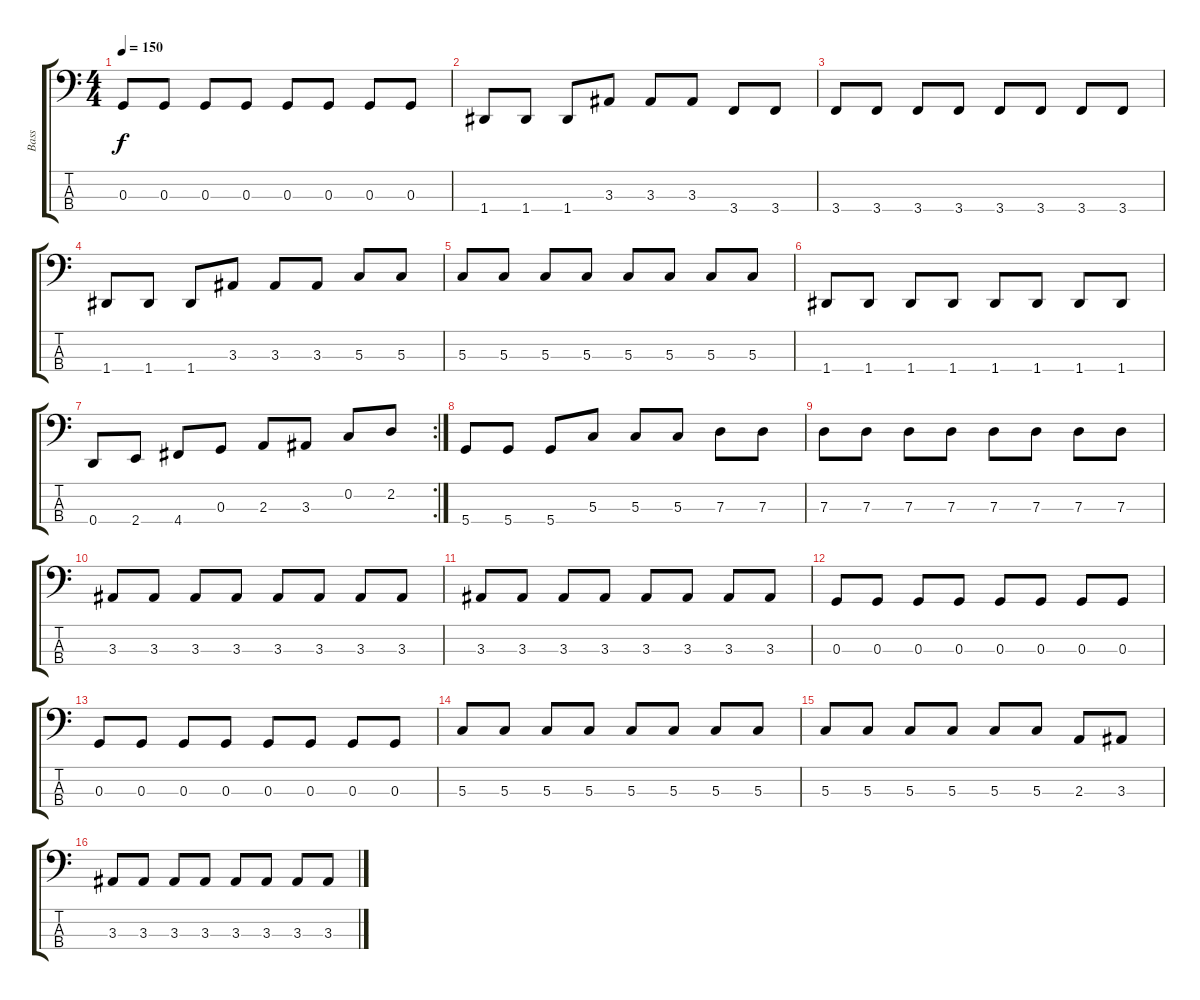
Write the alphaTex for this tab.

\track ("Bass" "Bass") {instrument electricbassfinger}
\staff {score tabs}
\tuning (F2 C2 G1 D1) {hide}
\ts (4 4)
\tempo 150
\clef f4
\ks c
0.3.8{dy f} 0.3.8 0.3.8 0.3.8 0.3.8 0.3.8 0.3.8 0.3.8 |
1.4.8 1.4.8 1.4.8 3.3.8 3.3.8 3.3.8 3.4.8 3.4.8 |
3.4.8 3.4.8 3.4.8 3.4.8 3.4.8 3.4.8 3.4.8 3.4.8 |
1.4.8 1.4.8 1.4.8 3.3.8 3.3.8 3.3.8 5.3.8 5.3.8 |
5.3.8 5.3.8 5.3.8 5.3.8 5.3.8 5.3.8 5.3.8 5.3.8 |
1.4.8 1.4.8 1.4.8 1.4.8 1.4.8 1.4.8 1.4.8 1.4.8 |
\rc 2
0.4.8 2.4.8 4.4.8 0.3.8 2.3.8 3.3.8 0.2.8 2.2.8 |
5.4.8 5.4.8 5.4.8 5.3.8 5.3.8 5.3.8 7.3.8 7.3.8 |
7.3.8 7.3.8 7.3.8 7.3.8 7.3.8 7.3.8 7.3.8 7.3.8 |
3.3.8 3.3.8 3.3.8 3.3.8 3.3.8 3.3.8 3.3.8 3.3.8 |
3.3.8 3.3.8 3.3.8 3.3.8 3.3.8 3.3.8 3.3.8 3.3.8 |
0.3.8 0.3.8 0.3.8 0.3.8 0.3.8 0.3.8 0.3.8 0.3.8 |
0.3.8 0.3.8 0.3.8 0.3.8 0.3.8 0.3.8 0.3.8 0.3.8 |
5.3.8 5.3.8 5.3.8 5.3.8 5.3.8 5.3.8 5.3.8 5.3.8 |
5.3.8 5.3.8 5.3.8 5.3.8 5.3.8 5.3.8 2.3.8 3.3.8 |
3.3.8 3.3.8 3.3.8 3.3.8 3.3.8 3.3.8 3.3.8 3.3.8
